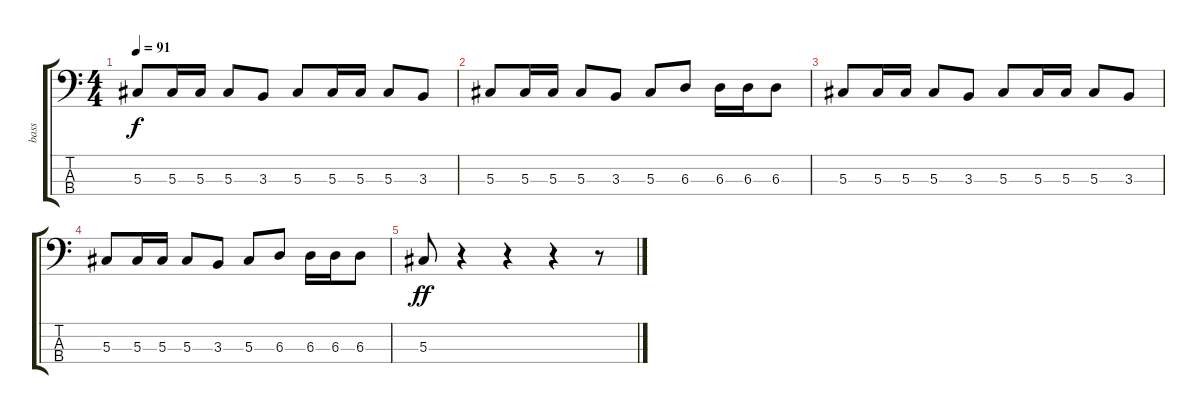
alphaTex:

\track ("bass" "bass") {instrument electricbassfinger}
\staff {score tabs}
\tuning (Gb2 Db2 Ab1 Db1) {hide}
\ts (4 4)
\tempo 91
\clef f4
\ks c
5.3.8{dy f} 5.3.16 5.3.16 5.3.8 3.3.8 5.3.8 5.3.16 5.3.16 5.3.8 3.3.8 |
5.3.8 5.3.16 5.3.16 5.3.8 3.3.8 5.3.8 6.3.8 6.3.16 6.3.16 6.3.8 |
5.3.8 5.3.16 5.3.16 5.3.8 3.3.8 5.3.8 5.3.16 5.3.16 5.3.8 3.3.8 |
5.3.8 5.3.16 5.3.16 5.3.8 3.3.8 5.3.8 6.3.8 6.3.16 6.3.16 6.3.8 |
5.3.8{dy ff} r.4 r.4 r.4 r.8
